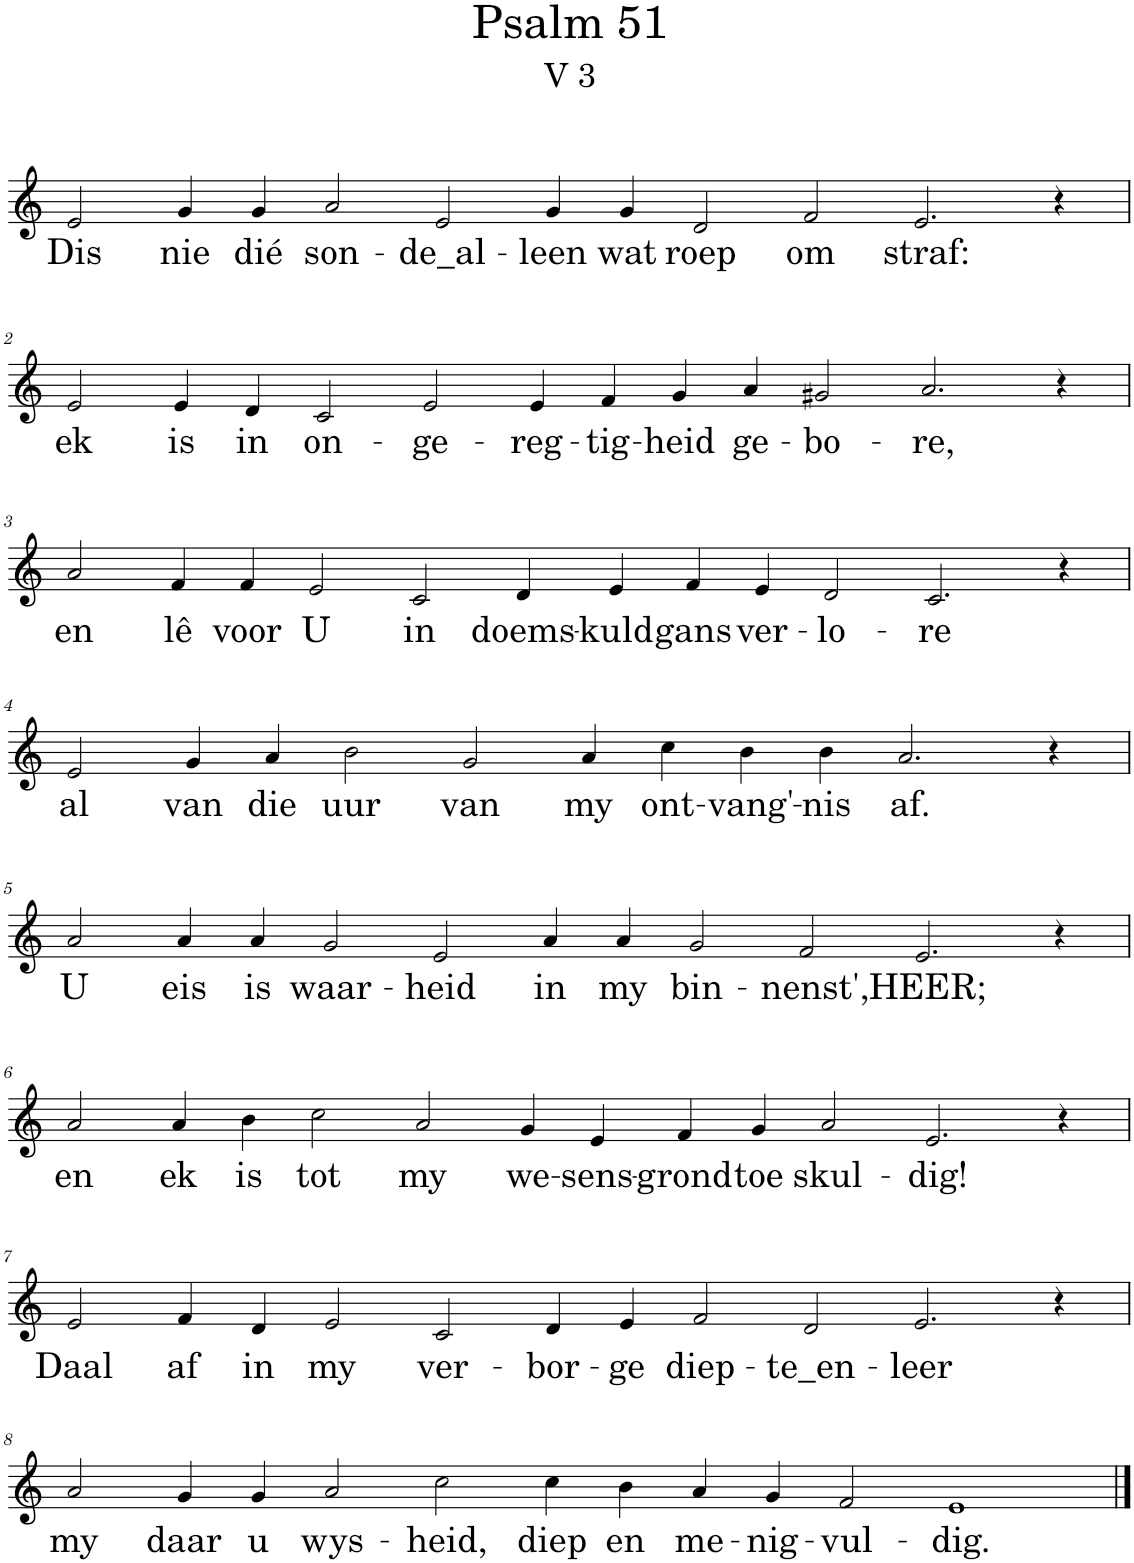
**kern	**text
*part1	*part1
*staff1	*staff1
*I"Pipe Organ	*
*I'Org.	*
*clefG2	*
*k[]	*
*M18/4	*
=1	=1
!	!LO:LY:b
2e/	Dis
!	!LO:LY:b
4g/	nie
!	!LO:LY:b
4g/	dié
!	!LO:LY:b
2a/	son-
!	!LO:LY:b
2e/	-de_al-
!	!LO:LY:b
4g/	-leen
!	!LO:LY:b
4g/	wat
!	!LO:LY:b
2d/	roep
!	!LO:LY:b
2f/	om
!	!LO:LY:b
2.e/	straf:
4r	.
!!LO:LB:g=z
=2	=2
!	!LO:LY:b
2e/	ek
!	!LO:LY:b
4e/	is
!	!LO:LY:b
4d/	in
!	!LO:LY:b
2c/	on-
!	!LO:LY:b
2e/	-ge-
!	!LO:LY:b
4e/	-reg-
!	!LO:LY:b
4f/	-tig-
!	!LO:LY:b
4g/	-heid
!	!LO:LY:b
4a/	ge-
!	!LO:LY:b
2g#X/	-bo-
!	!LO:LY:b
2.a/	-re,
4r	.
!!LO:LB:g=z
=3	=3
!	!LO:LY:b
2a/	en
!	!LO:LY:b
4f/	lê
!	!LO:LY:b
4f/	voor
!	!LO:LY:b
2e/	U
!	!LO:LY:b
2c/	in
!	!LO:LY:b
4d/	doems-
!	!LO:LY:b
4e/	-kuld
!	!LO:LY:b
4f/	gans
!	!LO:LY:b
4e/	ver-
!	!LO:LY:b
2d/	-lo-
!	!LO:LY:b
2.c/	-re
4r	.
!!LO:LB:g=z
=4	=4
*M16/4	*
!	!LO:LY:b
2e/	al
!	!LO:LY:b
4g/	van
!	!LO:LY:b
4a/	die
!	!LO:LY:b
2b\	uur
!	!LO:LY:b
2g/	van
!	!LO:LY:b
4a/	my
!	!LO:LY:b
4cc\	ont-
!	!LO:LY:b
4b\	-vang'-
!	!LO:LY:b
4b\	-nis
!	!LO:LY:b
2.a/	af.
4r	.
!!LO:LB:g=z
=5	=5
*M18/4	*
!	!LO:LY:b
2a/	U
!	!LO:LY:b
4a/	eis
!	!LO:LY:b
4a/	is
!	!LO:LY:b
2g/	waar-
!	!LO:LY:b
2e/	-heid
!	!LO:LY:b
4a/	in
!	!LO:LY:b
4a/	my
!	!LO:LY:b
2g/	bin-
!	!LO:LY:b
2f/	-nenst',
!	!LO:LY:b
2.e/	HEER;
4r	.
!!LO:LB:g=z
=6	=6
!	!LO:LY:b
2a/	en
!	!LO:LY:b
4a/	ek
!	!LO:LY:b
4b\	is
!	!LO:LY:b
2cc\	tot
!	!LO:LY:b
2a/	my
!	!LO:LY:b
4g/	we-
!	!LO:LY:b
4e/	-sens-
!	!LO:LY:b
4f/	-grond
!	!LO:LY:b
4g/	toe
!	!LO:LY:b
2a/	skul-
!	!LO:LY:b
2.e/	-dig!
4r	.
!!LO:LB:g=z
=7	=7
!	!LO:LY:b
2e/	Daal
!	!LO:LY:b
4f/	af
!	!LO:LY:b
4d/	in
!	!LO:LY:b
2e/	my
!	!LO:LY:b
2c/	ver-
!	!LO:LY:b
4d/	-bor-
!	!LO:LY:b
4e/	-ge
!	!LO:LY:b
2f/	diep-
!	!LO:LY:b
2d/	-te_en-
!	!LO:LY:b
2.e/	-leer
4r	.
!!LO:LB:g=z
=8	=8
!	!LO:LY:b
2a/	my
!	!LO:LY:b
4g/	daar
!	!LO:LY:b
4g/	u
!	!LO:LY:b
2a/	wys-
!	!LO:LY:b
2cc\	-heid,
!	!LO:LY:b
4cc\	diep
!	!LO:LY:b
4b\	en
!	!LO:LY:b
4a/	me-
!	!LO:LY:b
4g/	-nig-
!	!LO:LY:b
2f/	-vul-
!	!LO:LY:b
1e	-dig.
==	==
*-	*-
